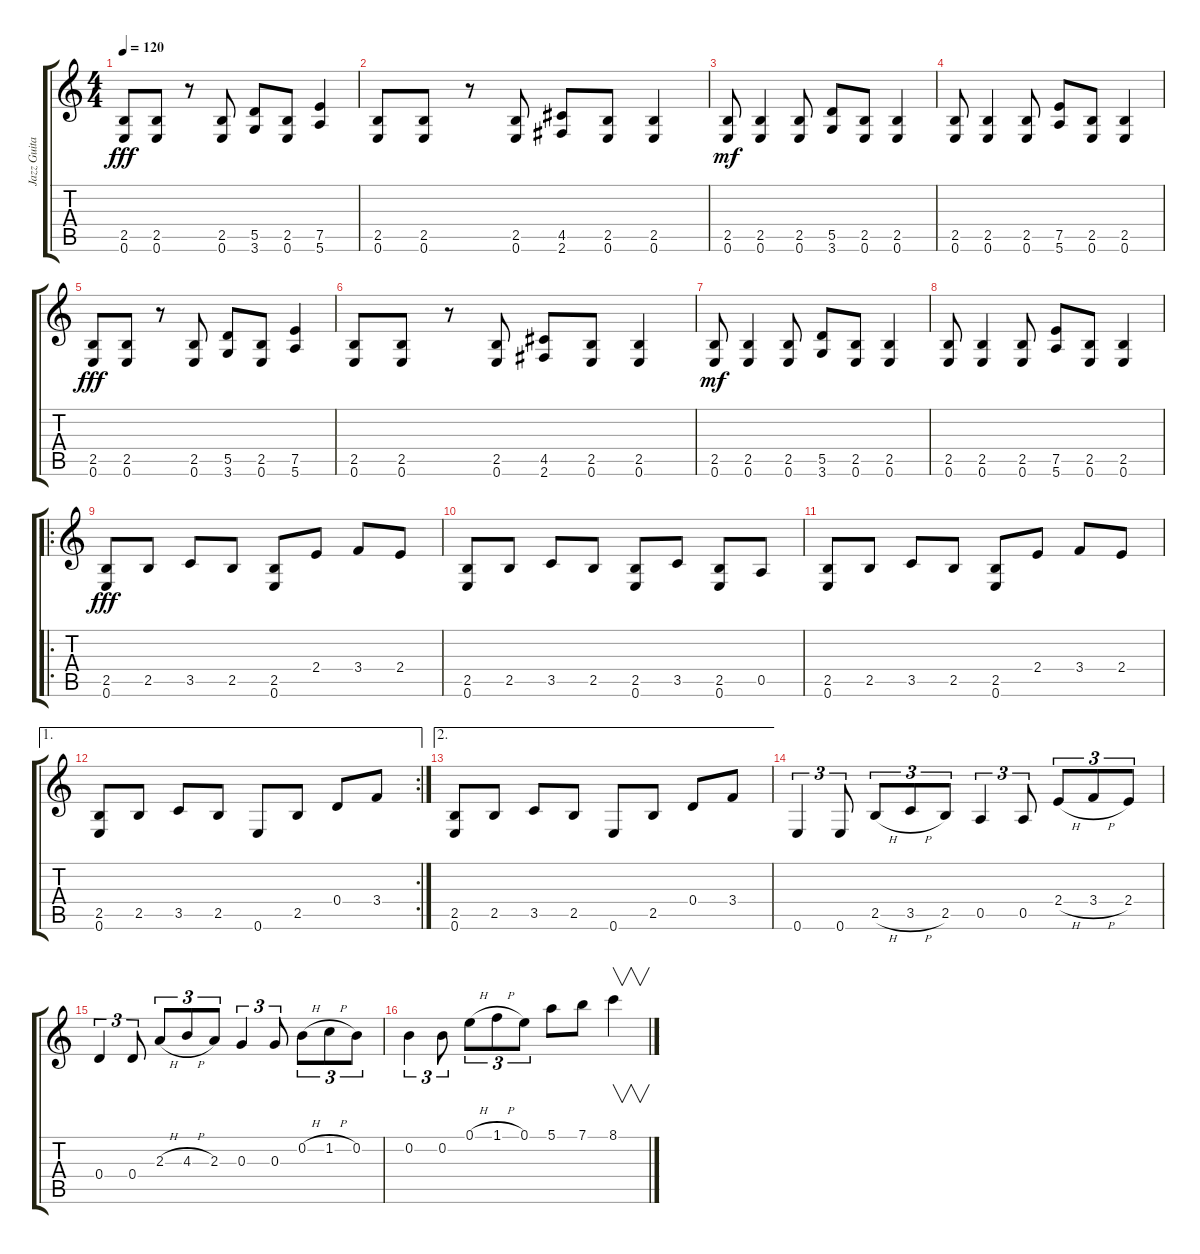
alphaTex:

\track ("Jazz Guitar" "Jazz Guita") {instrument electricguitarjazz}
\staff {score tabs}
\tuning (E4 B3 G3 D3 A2 E2) {hide}
\ts (4 4)
\tempo 120
\clef g2
\ks c
(2.5 0.6).8{dy fff} (2.5 0.6).8 r.8 (2.5 0.6).8 (5.5 3.6).8 (2.5 0.6).8 (7.5 5.6).4 |
(2.5 0.6).8 (2.5 0.6).8 r.8 (2.5 0.6).8 (4.5 2.6).8 (2.5 0.6).8 (2.5 0.6).4 |
(2.5 0.6).8{dy mf} (2.5 0.6).4 (2.5 0.6).8 (5.5 3.6).8 (2.5 0.6).8 (2.5 0.6).4 |
(2.5 0.6).8 (2.5 0.6).4 (2.5 0.6).8 (7.5 5.6).8 (2.5 0.6).8 (2.5 0.6).4 |
(2.5 0.6).8{dy fff} (2.5 0.6).8 r.8 (2.5 0.6).8 (5.5 3.6).8 (2.5 0.6).8 (7.5 5.6).4 |
(2.5 0.6).8 (2.5 0.6).8 r.8 (2.5 0.6).8 (4.5 2.6).8 (2.5 0.6).8 (2.5 0.6).4 |
(2.5 0.6).8{dy mf} (2.5 0.6).4 (2.5 0.6).8 (5.5 3.6).8 (2.5 0.6).8 (2.5 0.6).4 |
(2.5 0.6).8 (2.5 0.6).4 (2.5 0.6).8 (7.5 5.6).8 (2.5 0.6).8 (2.5 0.6).4 |
\ro
(2.5 0.6).8{dy fff} 2.5.8 3.5.8 2.5.8 (2.5 0.6).8 2.4.8 3.4.8 2.4.8 |
(2.5 0.6).8 2.5.8 3.5.8 2.5.8 (2.5 0.6).8 3.5.8 (2.5 0.6).8 0.5.8 |
(2.5 0.6).8 2.5.8 3.5.8 2.5.8 (2.5 0.6).8 2.4.8 3.4.8 2.4.8 |
\ae 1
\rc 2
(2.5 0.6).8 2.5.8 3.5.8 2.5.8 0.6.8 2.5.8 0.4.8 3.4.8 |
\ae 2
(2.5 0.6).8 2.5.8 3.5.8 2.5.8 0.6.8 2.5.8 0.4.8 3.4.8 |
0.6.4{tu (3 2)} 0.6.8{tu (3 2)} 2.5{h}.8{tu (3 2)} 3.5{h}.8{tu (3 2)} 2.5.8{tu (3 2)} 0.5.4{tu (3 2)} 0.5.8{tu (3 2)} 2.4{h}.8{tu (3 2)} 3.4{h}.8{tu (3 2)} 2.4.8{tu (3 2)} |
0.4.4{tu (3 2)} 0.4.8{tu (3 2)} 2.3{h}.8{tu (3 2)} 4.3{h}.8{tu (3 2)} 2.3.8{tu (3 2)} 0.3.4{tu (3 2)} 0.3.8{tu (3 2)} 0.2{h}.8{tu (3 2)} 1.2{h}.8{tu (3 2)} 0.2.8{tu (3 2)} |
0.2.4{tu (3 2)} 0.2.8{tu (3 2)} 0.1{h}.8{tu (3 2)} 1.1{h}.8{tu (3 2)} 0.1.8{tu (3 2)} 5.1.8 7.1.8 8.1.4{v}
